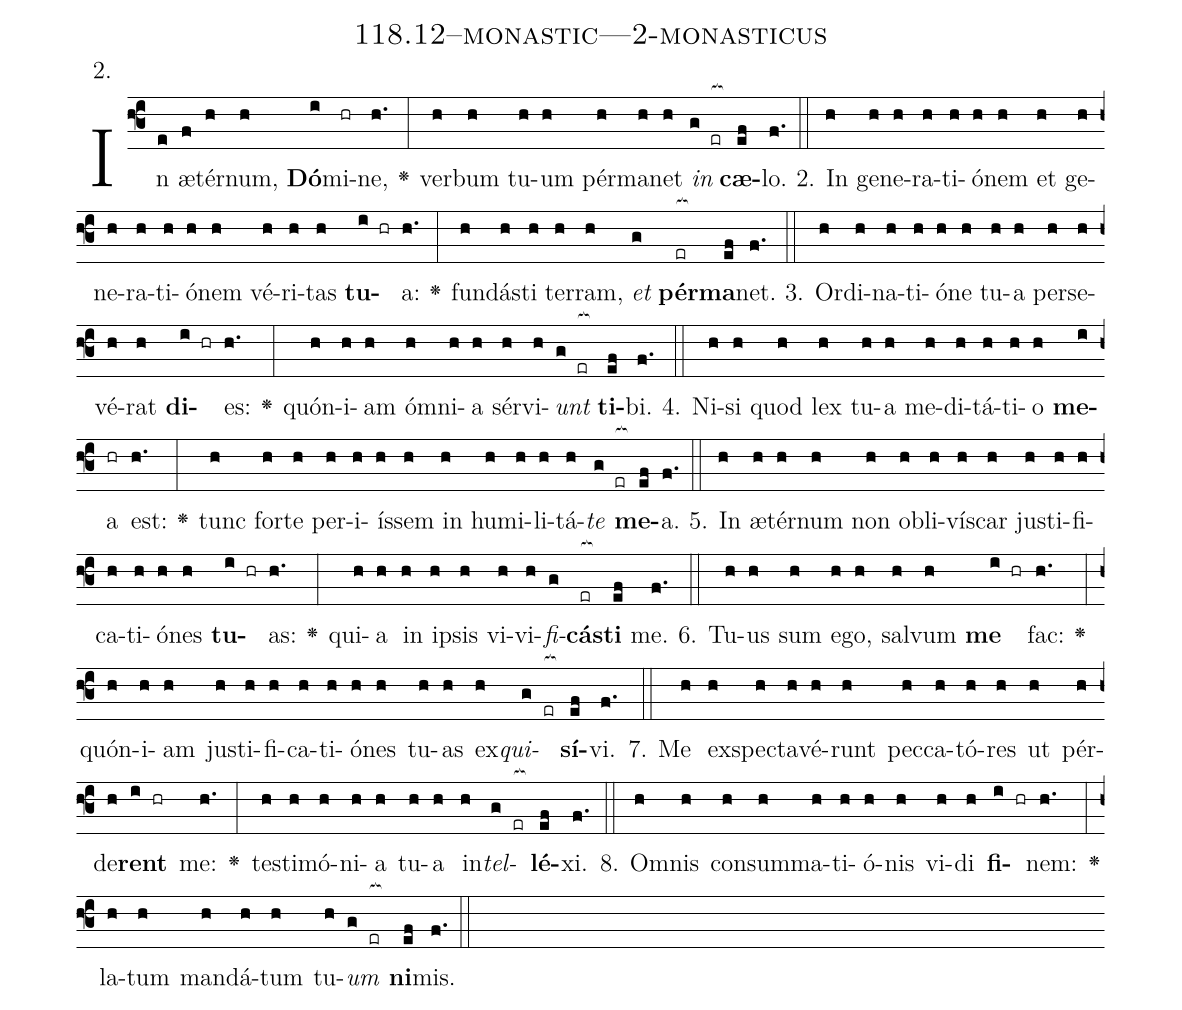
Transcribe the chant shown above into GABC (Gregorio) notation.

name: 118.12--monastic---2-monasticus;
annotation: 2.;
%%
(f3)In(e) æ(f)tér(h)num,(h) <b>Dó</b>(i)mi(hr)ne,(h.) <v>\greheightstar</v>(:) ver(h)bum(h) tu(h)um(h) pér(h)ma(h)net(h) <i>in</i>(g er[ocb:1{]) <b>cæ</b>(ef[ocb:0}])lo.(f.) (::)
2. In(h) ge(h)ne(h)ra(h)ti(h)ó(h)nem(h) et(h) ge(h)ne(h)ra(h)ti(h)ó(h)nem(h) vé(h)ri(h)tas(h) <b>tu</b>(i hr)a:(h.) <v>\greheightstar</v>(:) fun(h)dás(h)ti(h) ter(h)ram,(h) <i>et</i>(g) <b>pér</b>(er[ocb:1{])<b>ma</b>(ef[ocb:0}])net.(f.) (::)
3. Or(h)di(h)na(h)ti(h)ó(h)ne(h) tu(h)a(h) per(h)se(h)vé(h)rat(h) <b>di</b>(i hr)es:(h.) <v>\greheightstar</v>(:) quón(h)i(h)am(h) óm(h)ni(h)a(h) sér(h)vi(h)<i>unt</i>(g er[ocb:1{]) <b>ti</b>(ef[ocb:0}])bi.(f.) (::)
4. Ni(h)si(h) quod(h) lex(h) tu(h)a(h) me(h)di(h)tá(h)ti(h)o(h) <b>me</b>(i)a(hr) est:(h.) <v>\greheightstar</v>(:) tunc(h) for(h)te(h) per(h)i(h)ís(h)sem(h) in(h) hu(h)mi(h)li(h)tá(h)<i>te</i>(g er[ocb:1{]) <b>me</b>(ef[ocb:0}])a.(f.) (::)
5. In(h) æ(h)tér(h)num(h) non(h) ob(h)li(h)vís(h)car(h) jus(h)ti(h)fi(h)ca(h)ti(h)ó(h)nes(h) <b>tu</b>(i hr)as:(h.) <v>\greheightstar</v>(:) qui(h)a(h) in(h) ip(h)sis(h) vi(h)vi(h)<i>fi</i>(g)<b>cás</b>(er[ocb:1{])<b>ti</b>(ef[ocb:0}]) me.(f.) (::)
6. Tu(h)us(h) sum(h) e(h)go,(h) sal(h)vum(h) <b>me</b>(i hr) fac:(h.) <v>\greheightstar</v>(:) quón(h)i(h)am(h) jus(h)ti(h)fi(h)ca(h)ti(h)ó(h)nes(h) tu(h)as(h) ex(h)<i>qui</i>(g er[ocb:1{])<b>sí</b>(ef[ocb:0}])vi.(f.) (::)
7. Me(h) ex(h)spec(h)ta(h)vé(h)runt(h) pec(h)ca(h)tó(h)res(h) ut(h) pér(h)de(h)<b>rent</b>(i hr) me:(h.) <v>\greheightstar</v>(:) tes(h)ti(h)mó(h)ni(h)a(h) tu(h)a(h) in(h)<i>tel</i>(g er[ocb:1{])<b>lé</b>(ef[ocb:0}])xi.(f.) (::)
8. Om(h)nis(h) con(h)sum(h)ma(h)ti(h)ó(h)nis(h) vi(h)di(h) <b>fi</b>(i hr)nem:(h.) <v>\greheightstar</v>(:) la(h)tum(h) man(h)dá(h)tum(h) tu(h)<i>um</i>(g er[ocb:1{]) <b>ni</b>(ef[ocb:0}])mis.(f.) (::)
